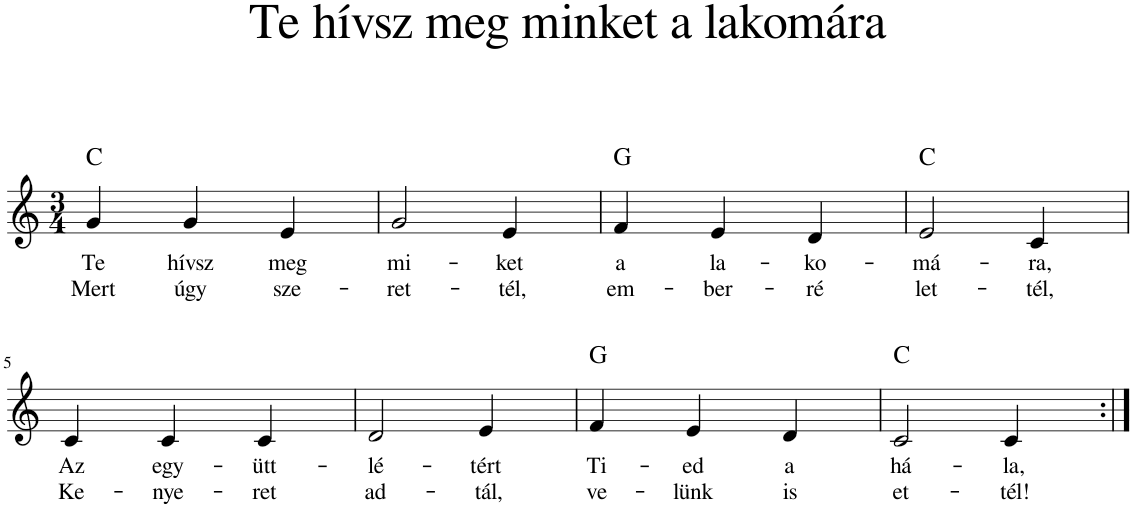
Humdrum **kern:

**kern	**text	**text	**harte
*part1	*part1	*part1	*part1
*staff1	*staff1	*staff1	*
*I"Piano	*	*	*
*I'Pno	*	*	*
*clefG2	*	*	*
*k[]	*	*	*
*M3/4	*	*	*
=1	=1	=1	=1
!	!LO:LY:b	!LO:LY:b	!
4g/	Te	Mert	C:maj
!	!LO:LY:b	!LO:LY:b	!
4g/	hívsz	úgy	.
!	!LO:LY:b	!LO:LY:b	!
4e/	meg	sze-	.
=2	=2	=2	=2
!	!LO:LY:b	!LO:LY:b	!
2g/	mi-	-ret-	.
!	!LO:LY:b	!LO:LY:b	!
4e/	-ket	-tél,	.
=3	=3	=3	=3
!	!LO:LY:b	!LO:LY:b	!
4f/	a	em-	G:maj
!	!LO:LY:b	!LO:LY:b	!
4e/	la-	-ber-	.
!	!LO:LY:b	!LO:LY:b	!
4d/	-ko-	-ré	.
=4	=4	=4	=4
!	!LO:LY:b	!LO:LY:b	!
2e/	-má-	let-	C:maj
!	!LO:LY:b	!LO:LY:b	!
4c/	-ra,	-tél,	.
!!LO:LB:g=z
=5	=5	=5	=5
!	!LO:LY:b	!LO:LY:b	!
4c/	Az	Ke-	.
!	!LO:LY:b	!LO:LY:b	!
4c/	egy-	-nye-	.
!	!LO:LY:b	!LO:LY:b	!
4c/	-ütt-	-ret	.
=6	=6	=6	=6
!	!LO:LY:b	!LO:LY:b	!
2d/	-lé-	ad-	.
!	!LO:LY:b	!LO:LY:b	!
4e/	-tért	-tál,	.
=7	=7	=7	=7
!	!LO:LY:b	!LO:LY:b	!
4f/	Ti-	ve-	G:maj
!	!LO:LY:b	!LO:LY:b	!
4e/	-ed	-lünk	.
!	!LO:LY:b	!LO:LY:b	!
4d/	a	is	.
=8	=8	=8	=8
!	!LO:LY:b	!LO:LY:b	!
2c/	há-	et-	C:maj
!	!LO:LY:b	!LO:LY:b	!
4c/	-la,	-tél!	.
=:|!	=:|!	=:|!	=:|!
*-	*-	*-	*-
